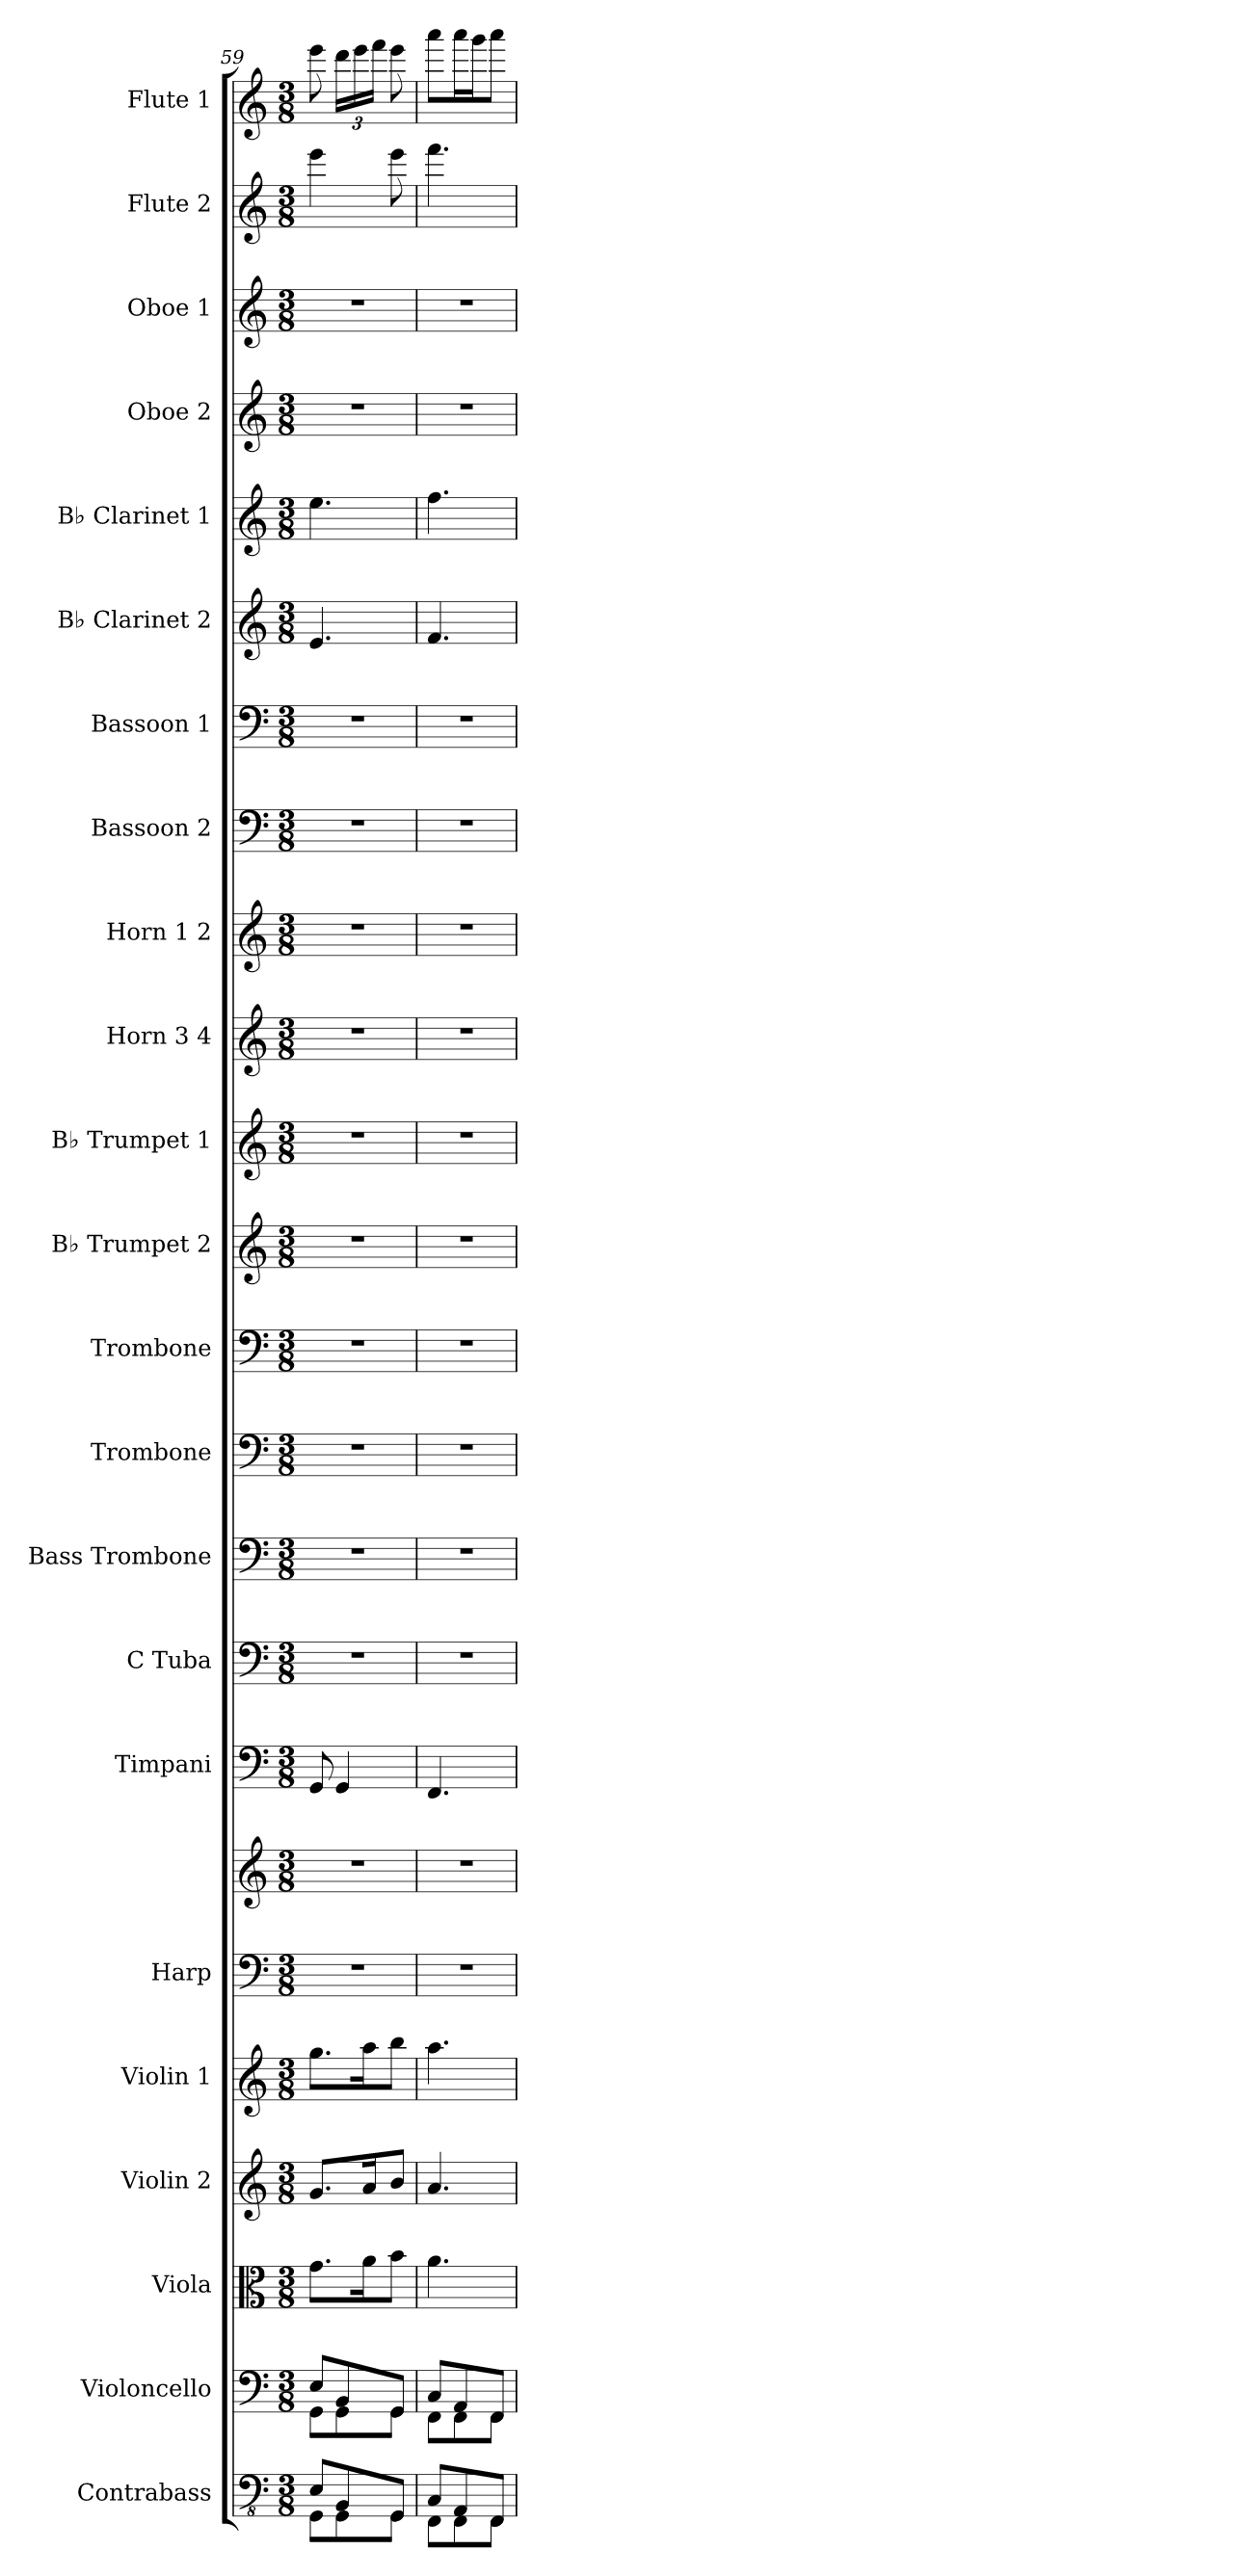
**kern	**kern	**kern	**kern	**kern	**kern	**kern	**kern	**kern	**kern	**kern	**kern	**kern	**kern	**kern	**kern	**kern	**kern	**kern	**kern	**kern	**kern	**kern	**kern
*part23	*part22	*part21	*part20	*part19	*part18	*part18	*part17	*part16	*part15	*part14	*part13	*part12	*part11	*part10	*part9	*part8	*part7	*part6	*part5	*part4	*part3	*part2	*part1
*staff24	*staff23	*staff22	*staff21	*staff20	*staff19	*staff18	*staff17	*staff16	*staff15	*staff14	*staff13	*staff12	*staff11	*staff10	*staff9	*staff8	*staff7	*staff6	*staff5	*staff4	*staff3	*staff2	*staff1
*I"Contrabass	*I"Violoncello	*I"Viola	*I"Violin 2	*I"Violin 1	*I"Harp	*	*I"Timpani	*I"C Tuba	*I"Bass Trombone	*I"Trombone	*I"Trombone	*I"B♭ Trumpet 2	*I"B♭ Trumpet 1	*I"Horn 3 4	*I"Horn 1 2	*I"Bassoon 2	*I"Bassoon 1	*I"B♭ Clarinet 2	*I"B♭ Clarinet 1	*I"Oboe 2	*I"Oboe 1	*I"Flute 2	*I"Flute 1
*I'Cbs.	*I'Vlc.	*I'Vla.	*I'Vln. 2	*I'Vln. 1	*I'Hrp.	*	*I'Timp.	*I'C Tu.	*I'B. Trb.	*I'Trb.	*I'Trb.	*I'B♭ Tpt. 2	*I'B♭ Tpt. 1	*I'Hn. 3 4	*I'Hn. 1 2	*I'Bsn. 2	*I'Bsn. 1	*I'B♭ Cl. 2	*I'B♭ Cl. 1	*I'Ob. 2	*I'Ob. 1	*I'Fl. 2	*I'Fl. 1
*clefFv4	*clefF4	*clefC3	*clefG2	*clefG2	*clefF4	*clefG2	*clefF4	*clefF4	*clefF4	*clefF4	*clefF4	*clefG2	*clefG2	*clefG2	*clefG2	*clefF4	*clefF4	*clefG2	*clefG2	*clefG2	*clefG2	*clefG2	*clefG2
*	*	*	*	*	*	*	*	*	*	*	*	*ITrd1c2	*ITrd1c2	*ITrd4c7	*ITrd4c7	*	*	*ITrd1c2	*ITrd1c2	*	*	*	*
*k[]	*k[]	*k[]	*k[]	*k[]	*k[]	*k[]	*k[]	*k[]	*k[]	*k[]	*k[]	*k[b-e-]	*k[b-e-]	*k[b-]	*k[b-]	*k[]	*k[]	*k[b-e-]	*k[b-e-]	*k[]	*k[]	*k[]	*k[]
*C:	*C:	*C:	*C:	*C:	*C:	*C:	*C:	*C:	*C:	*C:	*C:	*B-:	*B-:	*F:	*F:	*C:	*C:	*B-:	*B-:	*C:	*C:	*C:	*C:
*M3/8	*M3/8	*M3/8	*M3/8	*M3/8	*M3/8	*M3/8	*M3/8	*M3/8	*M3/8	*M3/8	*M3/8	*M3/8	*M3/8	*M3/8	*M3/8	*M3/8	*M3/8	*M3/8	*M3/8	*M3/8	*M3/8	*M3/8	*M3/8
=59	=59	=59	=59	=59	=59	=59	=59	=59	=59	=59	=59	=59	=59	=59	=59	=59	=59	=59	=59	=59	=59	=59	=59
*^	*^	*	*	*	*	*	*	*	*	*	*	*	*	*	*	*	*	*	*	*	*	*	*
8EE/L	8GGG\L	8E/L	8GG\L	8.g\L	8.g/L	8.gg\L	4.r	4.r	8GG/	4.r	4.r	4.r	4.r	4.r	4.r	4.r	4.r	4.r	4.r	4.d/	4.dd\	4.r	4.r	4eee\	8eee\
*	*	*	*	*	*	*	*	*	*	*	*	*	*	*	*	*	*	*	*	*	*	*	*	*	*Xbrackettup
8BBB/	8GGG\	8BB/	8GG\	.	.	.	.	.	4GG/	.	.	.	.	.	.	.	.	.	.	.	.	.	.	.	24ddd\LL
.	.	.	.	.	.	.	.	.	.	.	.	.	.	.	.	.	.	.	.	.	.	.	.	.	24eee\
.	.	.	.	16a\K	16a/K	16aa\K	.	.	.	.	.	.	.	.	.	.	.	.	.	.	.	.	.	.	.
.	.	.	.	.	.	.	.	.	.	.	.	.	.	.	.	.	.	.	.	.	.	.	.	.	24fff\JJ
8GGG/J	8GGG\J	8GG/J	8GG\J	8b\J	8b/J	8bb\J	.	.	.	.	.	.	.	.	.	.	.	.	.	.	.	.	.	8eee\	8eee\
=60	=60	=60	=60	=60	=60	=60	=60	=60	=60	=60	=60	=60	=60	=60	=60	=60	=60	=60	=60	=60	=60	=60	=60	=60	=60
8CC/L	8FFF\L	8C/L	8FF\L	4.a\	4.a/	4.aa\	4.r	4.r	4.FF/	4.r	4.r	4.r	4.r	4.r	4.r	4.r	4.r	4.r	4.r	4.e-/	4.ee-\	4.r	4.r	4.fff\	8aaa\L
8AAA/	8FFF\	8AA/	8FF\	.	.	.	.	.	.	.	.	.	.	.	.	.	.	.	.	.	.	.	.	.	16aaa\L
.	.	.	.	.	.	.	.	.	.	.	.	.	.	.	.	.	.	.	.	.	.	.	.	.	16ggg\J
8FFF/J	8FFF\J	8FF/J	8FF\J	.	.	.	.	.	.	.	.	.	.	.	.	.	.	.	.	.	.	.	.	.	8aaa\J
*v	*v	*	*	*	*	*	*	*	*	*	*	*	*	*	*	*	*	*	*	*	*	*	*	*	*
*	*v	*v	*	*	*	*	*	*	*	*	*	*	*	*	*	*	*	*	*	*	*	*	*	*
=	=	=	=	=	=	=	=	=	=	=	=	=	=	=	=	=	=	=	=	=	=	=	=
*-	*-	*-	*-	*-	*-	*-	*-	*-	*-	*-	*-	*-	*-	*-	*-	*-	*-	*-	*-	*-	*-	*-	*-
